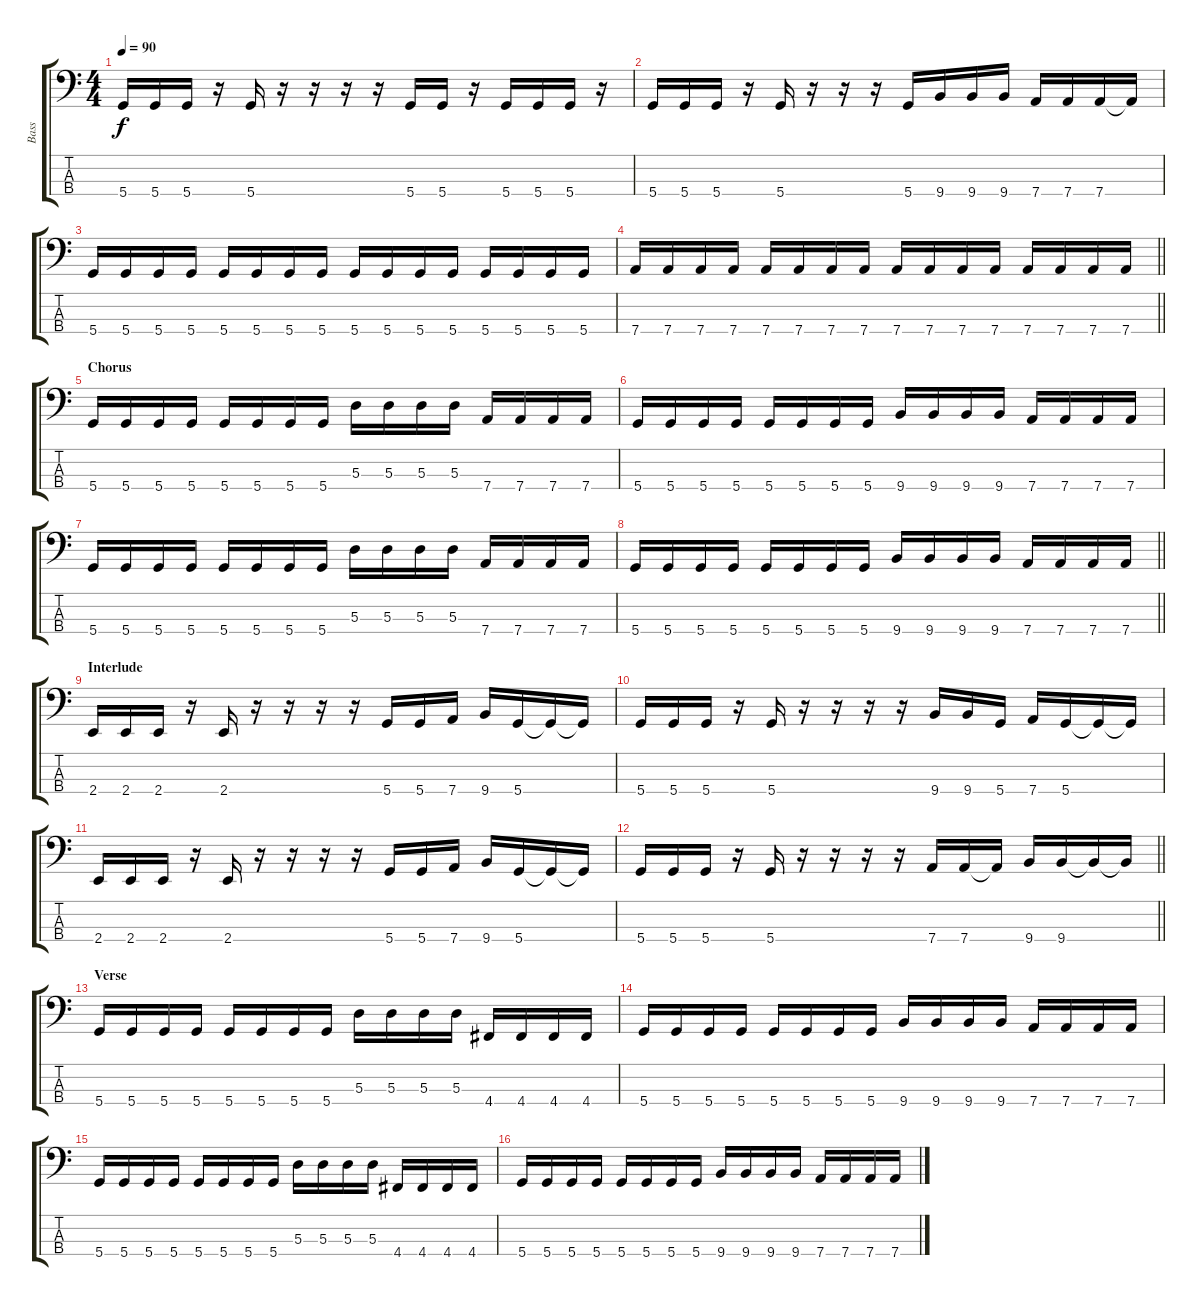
\track ("Bass" "Bass") {instrument electricbasspick}
\staff {score tabs}
\tuning (G2 D2 A1 D1) {hide}
\ts (4 4)
\tempo 90
\clef f4
\ks c
5.4.16{dy f} 5.4.16 5.4.16 r.16 5.4.16 r.16 r.16 r.16 r.16 5.4.16 5.4.16 r.16 5.4.16 5.4.16 5.4.16 r.16 |
5.4.16 5.4.16 5.4.16 r.16 5.4.16 r.16 r.16 r.16 5.4.16 9.4.16 9.4.16 9.4.16 7.4.16 7.4.16 7.4.16 7.4{t}.16 |
5.4.16 5.4.16 5.4.16 5.4.16 5.4.16 5.4.16 5.4.16 5.4.16 5.4.16 5.4.16 5.4.16 5.4.16 5.4.16 5.4.16 5.4.16 5.4.16 |
\barLineRight lightlight
7.4.16 7.4.16 7.4.16 7.4.16 7.4.16 7.4.16 7.4.16 7.4.16 7.4.16 7.4.16 7.4.16 7.4.16 7.4.16 7.4.16 7.4.16 7.4.16 |
\section ("" "Chorus")
5.4.16 5.4.16 5.4.16 5.4.16 5.4.16 5.4.16 5.4.16 5.4.16 5.3.16 5.3.16 5.3.16 5.3.16 7.4.16 7.4.16 7.4.16 7.4.16 |
5.4.16 5.4.16 5.4.16 5.4.16 5.4.16 5.4.16 5.4.16 5.4.16 9.4.16 9.4.16 9.4.16 9.4.16 7.4.16 7.4.16 7.4.16 7.4.16 |
5.4.16 5.4.16 5.4.16 5.4.16 5.4.16 5.4.16 5.4.16 5.4.16 5.3.16 5.3.16 5.3.16 5.3.16 7.4.16 7.4.16 7.4.16 7.4.16 |
\barLineRight lightlight
5.4.16 5.4.16 5.4.16 5.4.16 5.4.16 5.4.16 5.4.16 5.4.16 9.4.16 9.4.16 9.4.16 9.4.16 7.4.16 7.4.16 7.4.16 7.4.16 |
\section ("" "Interlude")
2.4.16 2.4.16 2.4.16 r.16 2.4.16 r.16 r.16 r.16 r.16 5.4.16 5.4.16 7.4.16 9.4.16 5.4.16 5.4{t}.16 5.4{t}.16 |
5.4.16 5.4.16 5.4.16 r.16 5.4.16 r.16 r.16 r.16 r.16 9.4.16 9.4.16 5.4.16 7.4.16 5.4.16 5.4{t}.16 5.4{t}.16 |
2.4.16 2.4.16 2.4.16 r.16 2.4.16 r.16 r.16 r.16 r.16 5.4.16 5.4.16 7.4.16 9.4.16 5.4.16 5.4{t}.16 5.4{t}.16 |
\barLineRight lightlight
5.4.16 5.4.16 5.4.16 r.16 5.4.16 r.16 r.16 r.16 r.16 7.4.16 7.4.16 7.4{t}.16 9.4.16 9.4.16 9.4{t}.16 9.4{t}.16 |
\section ("" "Verse")
5.4.16 5.4.16 5.4.16 5.4.16 5.4.16 5.4.16 5.4.16 5.4.16 5.3.16 5.3.16 5.3.16 5.3.16 4.4.16 4.4.16 4.4.16 4.4.16 |
5.4.16 5.4.16 5.4.16 5.4.16 5.4.16 5.4.16 5.4.16 5.4.16 9.4.16 9.4.16 9.4.16 9.4.16 7.4.16 7.4.16 7.4.16 7.4.16 |
5.4.16 5.4.16 5.4.16 5.4.16 5.4.16 5.4.16 5.4.16 5.4.16 5.3.16 5.3.16 5.3.16 5.3.16 4.4.16 4.4.16 4.4.16 4.4.16 |
5.4.16 5.4.16 5.4.16 5.4.16 5.4.16 5.4.16 5.4.16 5.4.16 9.4.16 9.4.16 9.4.16 9.4.16 7.4.16 7.4.16 7.4.16 7.4.16
